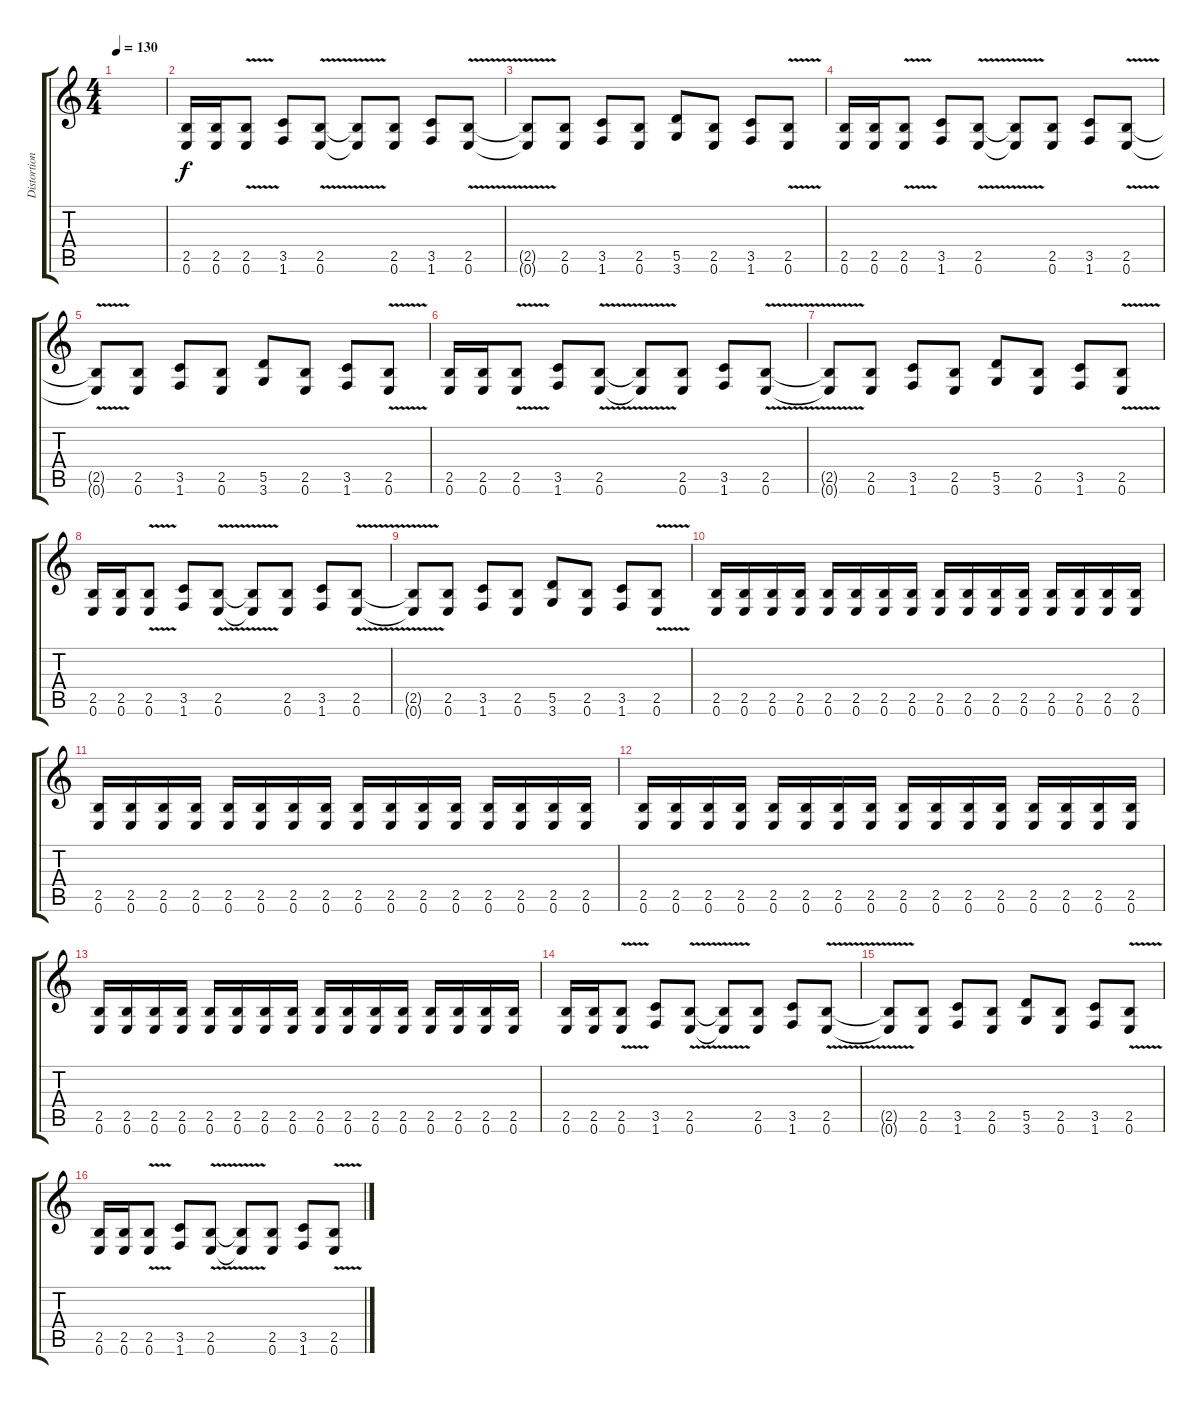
\track ("Distortion Rythm Guitar" "Distortion") {instrument distortionguitar}
\staff {score tabs}
\tuning (E4 B3 G3 D3 A2 E2) {hide}
\ts (4 4)
\tempo 130
\clef g2
\ks c
|
(2.5 0.6).16 (2.5 0.6).16 (2.5{v} 0.6{v}).8 (3.5 1.6).8 (2.5{v} 0.6{v}).8 (2.5{t} 0.6{t}).8 (2.5 0.6).8 (3.5 1.6).8 (2.5{v} 0.6{v}).8 |
(2.5{t} 0.6{t}).8 (2.5 0.6).8 (3.5 1.6).8 (2.5 0.6).8 (5.5 3.6).8 (2.5 0.6).8 (3.5 1.6).8 (2.5{v} 0.6{v}).8 |
(2.5 0.6).16 (2.5 0.6).16 (2.5{v} 0.6{v}).8 (3.5 1.6).8 (2.5{v} 0.6{v}).8 (2.5{t} 0.6{t}).8 (2.5 0.6).8 (3.5 1.6).8 (2.5{v} 0.6{v}).8 |
(2.5{t} 0.6{t}).8 (2.5 0.6).8 (3.5 1.6).8 (2.5 0.6).8 (5.5 3.6).8 (2.5 0.6).8 (3.5 1.6).8 (2.5{v} 0.6{v}).8 |
(2.5 0.6).16 (2.5 0.6).16 (2.5{v} 0.6{v}).8 (3.5 1.6).8 (2.5{v} 0.6{v}).8 (2.5{t} 0.6{t}).8 (2.5 0.6).8 (3.5 1.6).8 (2.5{v} 0.6{v}).8 |
(2.5{t} 0.6{t}).8 (2.5 0.6).8 (3.5 1.6).8 (2.5 0.6).8 (5.5 3.6).8 (2.5 0.6).8 (3.5 1.6).8 (2.5{v} 0.6{v}).8 |
(2.5 0.6).16 (2.5 0.6).16 (2.5{v} 0.6{v}).8 (3.5 1.6).8 (2.5{v} 0.6{v}).8 (2.5{t} 0.6{t}).8 (2.5 0.6).8 (3.5 1.6).8 (2.5{v} 0.6{v}).8 |
(2.5{t} 0.6{t}).8 (2.5 0.6).8 (3.5 1.6).8 (2.5 0.6).8 (5.5 3.6).8 (2.5 0.6).8 (3.5 1.6).8 (2.5{v} 0.6{v}).8 |
(2.5 0.6).16 (2.5 0.6).16 (2.5 0.6).16 (2.5 0.6).16 (2.5 0.6).16 (2.5 0.6).16 (2.5 0.6).16 (2.5 0.6).16 (2.5 0.6).16 (2.5 0.6).16 (2.5 0.6).16 (2.5 0.6).16 (2.5 0.6).16 (2.5 0.6).16 (2.5 0.6).16 (2.5 0.6).16 |
(2.5 0.6).16 (2.5 0.6).16 (2.5 0.6).16 (2.5 0.6).16 (2.5 0.6).16 (2.5 0.6).16 (2.5 0.6).16 (2.5 0.6).16 (2.5 0.6).16 (2.5 0.6).16 (2.5 0.6).16 (2.5 0.6).16 (2.5 0.6).16 (2.5 0.6).16 (2.5 0.6).16 (2.5 0.6).16 |
(2.5 0.6).16 (2.5 0.6).16 (2.5 0.6).16 (2.5 0.6).16 (2.5 0.6).16 (2.5 0.6).16 (2.5 0.6).16 (2.5 0.6).16 (2.5 0.6).16 (2.5 0.6).16 (2.5 0.6).16 (2.5 0.6).16 (2.5 0.6).16 (2.5 0.6).16 (2.5 0.6).16 (2.5 0.6).16 |
(2.5 0.6).16 (2.5 0.6).16 (2.5 0.6).16 (2.5 0.6).16 (2.5 0.6).16 (2.5 0.6).16 (2.5 0.6).16 (2.5 0.6).16 (2.5 0.6).16 (2.5 0.6).16 (2.5 0.6).16 (2.5 0.6).16 (2.5 0.6).16 (2.5 0.6).16 (2.5 0.6).16 (2.5 0.6).16 |
(2.5 0.6).16 (2.5 0.6).16 (2.5{v} 0.6{v}).8 (3.5 1.6).8 (2.5{v} 0.6{v}).8 (2.5{t} 0.6{t}).8 (2.5 0.6).8 (3.5 1.6).8 (2.5{v} 0.6{v}).8 |
(2.5{t} 0.6{t}).8 (2.5 0.6).8 (3.5 1.6).8 (2.5 0.6).8 (5.5 3.6).8 (2.5 0.6).8 (3.5 1.6).8 (2.5{v} 0.6{v}).8 |
(2.5 0.6).16 (2.5 0.6).16 (2.5{v} 0.6{v}).8 (3.5 1.6).8 (2.5{v} 0.6{v}).8 (2.5{t} 0.6{t}).8 (2.5 0.6).8 (3.5 1.6).8 (2.5{v} 0.6{v}).8
